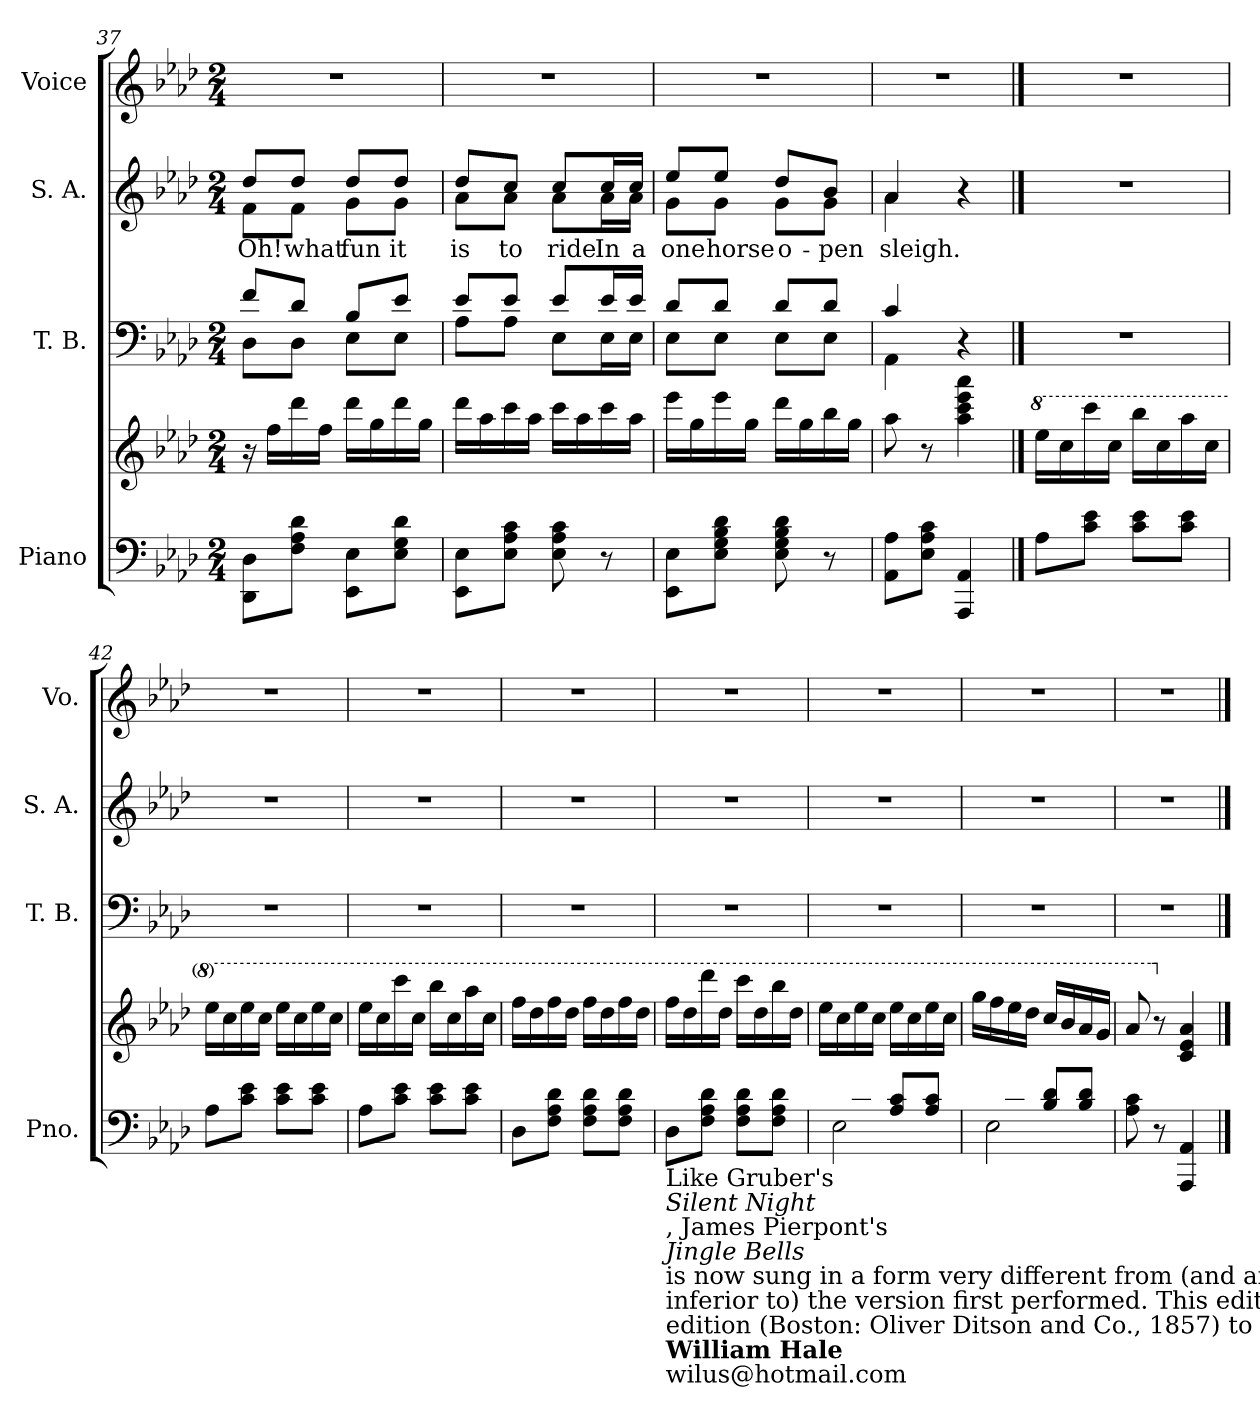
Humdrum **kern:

**kern	**kern	**kern	**kern	**text	**kern
*part4	*part4	*part3	*part2	*part2	*part1
*staff5	*staff4	*staff3	*staff2	*staff2	*staff1
*I"Piano	*	*I"T. B.	*I"S. A.	*	*I"Voice
*I'Pno.	*	*I'T. B.	*I'S. A.	*	*I'Vo.
!!LO:PB:g=z
*clefF4	*clefG2	*clefF4	*clefG2	*	*clefG2
*k[b-e-a-d-]	*k[b-e-a-d-]	*k[b-e-a-d-]	*k[b-e-a-d-]	*	*k[b-e-a-d-]
*M2/4	*M2/4	*M2/4	*M2/4	*	*M2/4
=37	=37	=37	=37	=37	=37
*	*	*^	*^	*	*
!	!	!	!	!	!	!LO:LY:b	!
8DD-\ 8D-\L	16r	8f/L	8D-\L	8dd-/L	8f\L	Oh!	2r
.	16ff\LL	.	.	.	.	.	.
!	!	!	!	!	!	!LO:LY:b	!
8F\ 8A-\ 8d-\J	16ddd-\	8d-/J	8D-\J	8dd-/J	8f\J	what	.
.	16ff\JJ	.	.	.	.	.	.
!	!	!	!	!	!	!LO:LY:b	!
8EE-\ 8E-\L	16ddd-\LL	8B-/L	8E-\L	8dd-/L	8g\L	fun	.
.	16gg\	.	.	.	.	.	.
!	!	!	!	!	!	!LO:LY:b	!
8E-\ 8G\ 8d-\J	16ddd-\	8e-/J	8E-\J	8dd-/J	8g\J	it	.
.	16gg\JJ	.	.	.	.	.	.
=38	=38	=38	=38	=38	=38	=38	=38
!	!	!	!	!	!	!LO:LY:b	!
8EE-\ 8E-\L	16ddd-\LL	8e-/L	8A-\L	8dd-/L	8a-\L	is	2r
.	16aa-\	.	.	.	.	.	.
!	!	!	!	!	!	!LO:LY:b	!
8E-\ 8A-\ 8c\J	16ccc\	8e-/J	8A-\J	8cc/J	8a-\J	to	.
.	16aa-\JJ	.	.	.	.	.	.
!	!	!	!	!	!	!LO:LY:b	!
8E-\ 8A-\ 8c\	16ccc\LL	8e-/L	8E-\L	8cc/L	8a-\L	ride	.
.	16aa-\	.	.	.	.	.	.
!	!	!	!	!	!	!LO:LY:b	!
8r	16ccc\	16e-/L	16E-\L	16cc/L	16a-\L	In	.
!	!	!	!	!	!	!LO:LY:b	!
.	16aa-\JJ	16e-/JJ	16E-\JJ	16cc/JJ	16a-\JJ	a	.
=39	=39	=39	=39	=39	=39	=39	=39
!	!	!	!	!	!	!LO:LY:b	!
8EE-\ 8E-\L	16eee-\LL	8d-/L	8E-\L	8ee-/L	8g\L	one	2r
.	16gg\	.	.	.	.	.	.
!	!	!	!	!	!	!LO:LY:b	!
8E-\ 8G\ 8B-\ 8d-\J	16eee-\	8d-/J	8E-\J	8ee-/J	8g\J	horse	.
.	16gg\JJ	.	.	.	.	.	.
!	!	!	!	!	!	!LO:LY:b	!
8E-\ 8G\ 8B-\ 8d-\	16ddd-\LL	8d-/L	8E-\L	8dd-/L	8g\L	o-	.
.	16gg\	.	.	.	.	.	.
!	!	!	!	!	!	!LO:LY:b	!
8r	16bb-\	8d-/J	8E-\J	8b-/J	8g\J	-pen	.
.	16gg\JJ	.	.	.	.	.	.
=40	=40	=40	=40	=40	=40	=40	=40
!	!	!	!	!	!	!LO:LY:b	!
8AA-\ 8A-\L	8aa-\	4c/	4AA-\	4a-/	4a-\	sleigh.	2r
8E-\ 8A-\ 8c\J	8r	.	.	.	.	.	.
4AAA-/ 4AA-/	4aa-\ 4ccc\ 4eee-\ 4aaa-\	4r	4ryy	4r	4ryy	.	.
*	*	*v	*v	*	*	*	*
*	*	*	*v	*v	*	*
!!LO:LB:g=z
==41	==41	==41	==41	==41	==41
*	*8va	*	*	*	*
8A-\L	16eee-\LL	2r	2r	.	2r
.	16ccc\	.	.	.	.
8c\ 8e-\J	16cccc\	.	.	.	.
.	16ccc\JJ	.	.	.	.
8c\ 8e-\L	16bbb-\LL	.	.	.	.
.	16ccc\	.	.	.	.
8c\ 8e-\J	16aaa-\	.	.	.	.
.	16ccc\JJ	.	.	.	.
=42	=42	=42	=42	=42	=42
8A-\L	16eee-\LL	2r	2r	.	2r
.	16ccc\	.	.	.	.
8c\ 8e-\J	16eee-\	.	.	.	.
.	16ccc\JJ	.	.	.	.
8c\ 8e-\L	16eee-\LL	.	.	.	.
.	16ccc\	.	.	.	.
8c\ 8e-\J	16eee-\	.	.	.	.
.	16ccc\JJ	.	.	.	.
=43	=43	=43	=43	=43	=43
8A-\L	16eee-\LL	2r	2r	.	2r
.	16ccc\	.	.	.	.
8c\ 8e-\J	16cccc\	.	.	.	.
.	16ccc\JJ	.	.	.	.
8c\ 8e-\L	16bbb-\LL	.	.	.	.
.	16ccc\	.	.	.	.
8c\ 8e-\J	16aaa-\	.	.	.	.
.	16ccc\JJ	.	.	.	.
=44	=44	=44	=44	=44	=44
8D-\L	16fff\LL	2r	2r	.	2r
.	16ddd-\	.	.	.	.
8F\ 8A-\ 8d-\J	16fff\	.	.	.	.
.	16ddd-\JJ	.	.	.	.
8F\ 8A-\ 8d-\L	16fff\LL	.	.	.	.
.	16ddd-\	.	.	.	.
8F\ 8A-\ 8d-\J	16fff\	.	.	.	.
.	16ddd-\JJ	.	.	.	.
!!LO:LB:g=z
=45	=45	=45	=45	=45	=45
!LO:TX:b:t=Like Gruber's	!	!	!	!	!
!LO:TX:b:i:t=Silent Night	!	!	!	!	!
!LO:TX:b:t=, James Pierpont's	!	!	!	!	!
!LO:TX:b:i:t=Jingle Bells	!	!	!	!	!
!LO:TX:b:t=is now sung in a form very different from (and arguably	!	!	!	!	!
!LO:TX:b:t=inferior to) the version first performed. This edition adapts Pierpont's own arrangement as given in the original	!	!	!	!	!
!LO:TX:b:t=edition (Boston&colon; Oliver Ditson and Co., 1857) to the tune in the standard modern form.	!	!	!	!	!
!LO:TX:b:B:t=William Hale	!	!	!	!	!
!LO:TX:b:t=wilus@hotmail.com	!	!	!	!	!
8D-\L	16fff\LL	2r	2r	.	2r
.	16ddd-\	.	.	.	.
8F\ 8A-\ 8d-\J	16dddd-\	.	.	.	.
.	16ddd-\JJ	.	.	.	.
8F\ 8A-\ 8d-\L	16cccc\LL	.	.	.	.
.	16ddd-\	.	.	.	.
8F\ 8A-\ 8d-\J	16bbb-\	.	.	.	.
.	16ddd-\JJ	.	.	.	.
=46	=46	=46	=46	=46	=46
*^	*	*	*	*	*
8E-\Lyy	2E-\	16eee-\LL	2r	2r	.	2r
.	.	16ccc\	.	.	.	.
8A-\ 8c\J	.	16eee-\	.	.	.	.
.	.	16ccc\JJ	.	.	.	.
8A-/ 8c/L	.	16eee-\LL	.	.	.	.
.	.	16ccc\	.	.	.	.
8A-/ 8c/J	.	16eee-\	.	.	.	.
.	.	16ccc\JJ	.	.	.	.
=47	=47	=47	=47	=47	=47	=47
8E-\Lyy	2E-\	16ggg\LL	2r	2r	.	2r
.	.	16fff\	.	.	.	.
8B-\ 8d-\J	.	16eee-\	.	.	.	.
.	.	16ddd-\JJ	.	.	.	.
8B-/ 8d-/L	.	16ccc/LL	.	.	.	.
.	.	16bb-/	.	.	.	.
8B-/ 8d-/J	.	16aa-/	.	.	.	.
.	.	16gg/JJ	.	.	.	.
*v	*v	*	*	*	*	*
=48	=48	=48	=48	=48	=48
8A-\ 8c\	8aa-/	2r	2r	.	2r
*	*X8va	*	*	*	*
8r	8r	.	.	.	.
4AAA-/ 4AA-/	4c/ 4e-/ 4a-/	.	.	.	.
==	==	==	==	==	==
*-	*-	*-	*-	*-	*-
